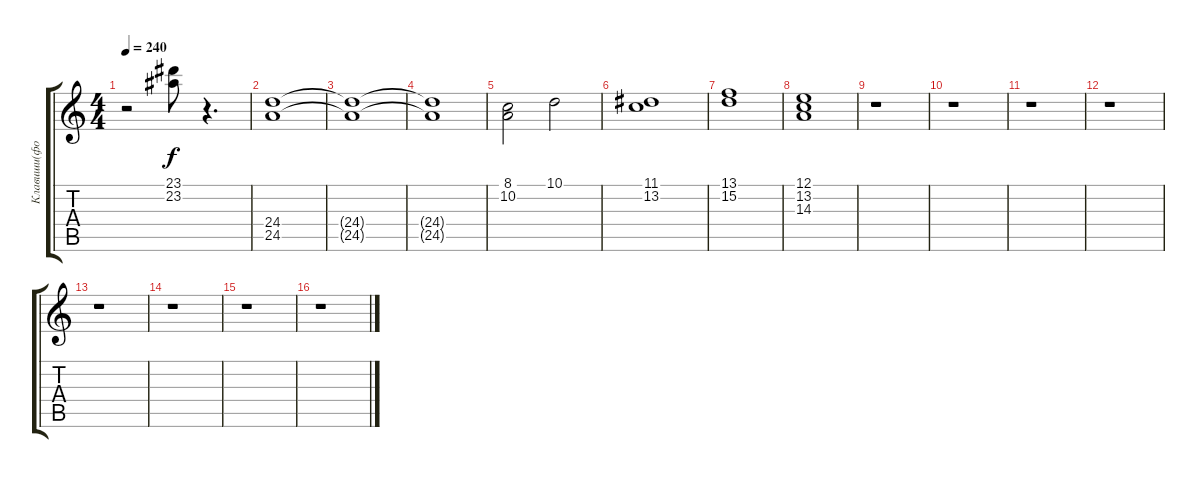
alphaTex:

\track ("Клавиши(фон)" "Клавиши(фо") {instrument synthstrings2}
\staff {score tabs}
\tuning (E4 B3 G3 D3 A2 E2) {hide}
\ts (4 4)
\tempo 240
\clef g2
\ks c
r.2{dy f} (23.1 23.2).8 r.4{d} |
(24.4 24.5).1 |
(24.4{t} 24.5{t}).1 |
(24.4{t} 24.5{t}).1 |
(8.1 10.2).2 10.1.2 |
(11.1 13.2).1 |
(13.1 15.2).1 |
(12.1 13.2 14.3).1 |
r.1 |
r.1 |
r.1 |
r.1 |
r.1 |
r.1 |
r.1 |
r.1
